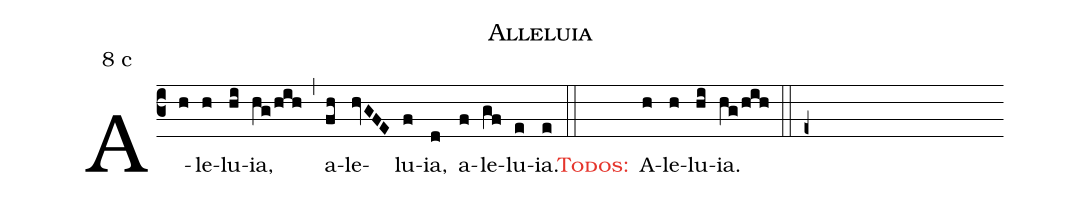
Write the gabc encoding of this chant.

name: Alleluia;
mode: 8;
mode-differentia: c;
%%
(c3)

A(h)le(h)lu(hi)ia,(hg/hih) (,) a(fh)le(hvGFE)lu(f)ia,(d) a(f)le(gf)lu(e)ia.(e)

(::)

<nlba><c><sc>Todos</sc>:</c>() A</nlba>(h)le(h)lu(hi)ia.(hg/hih)

(::)

(e+)
